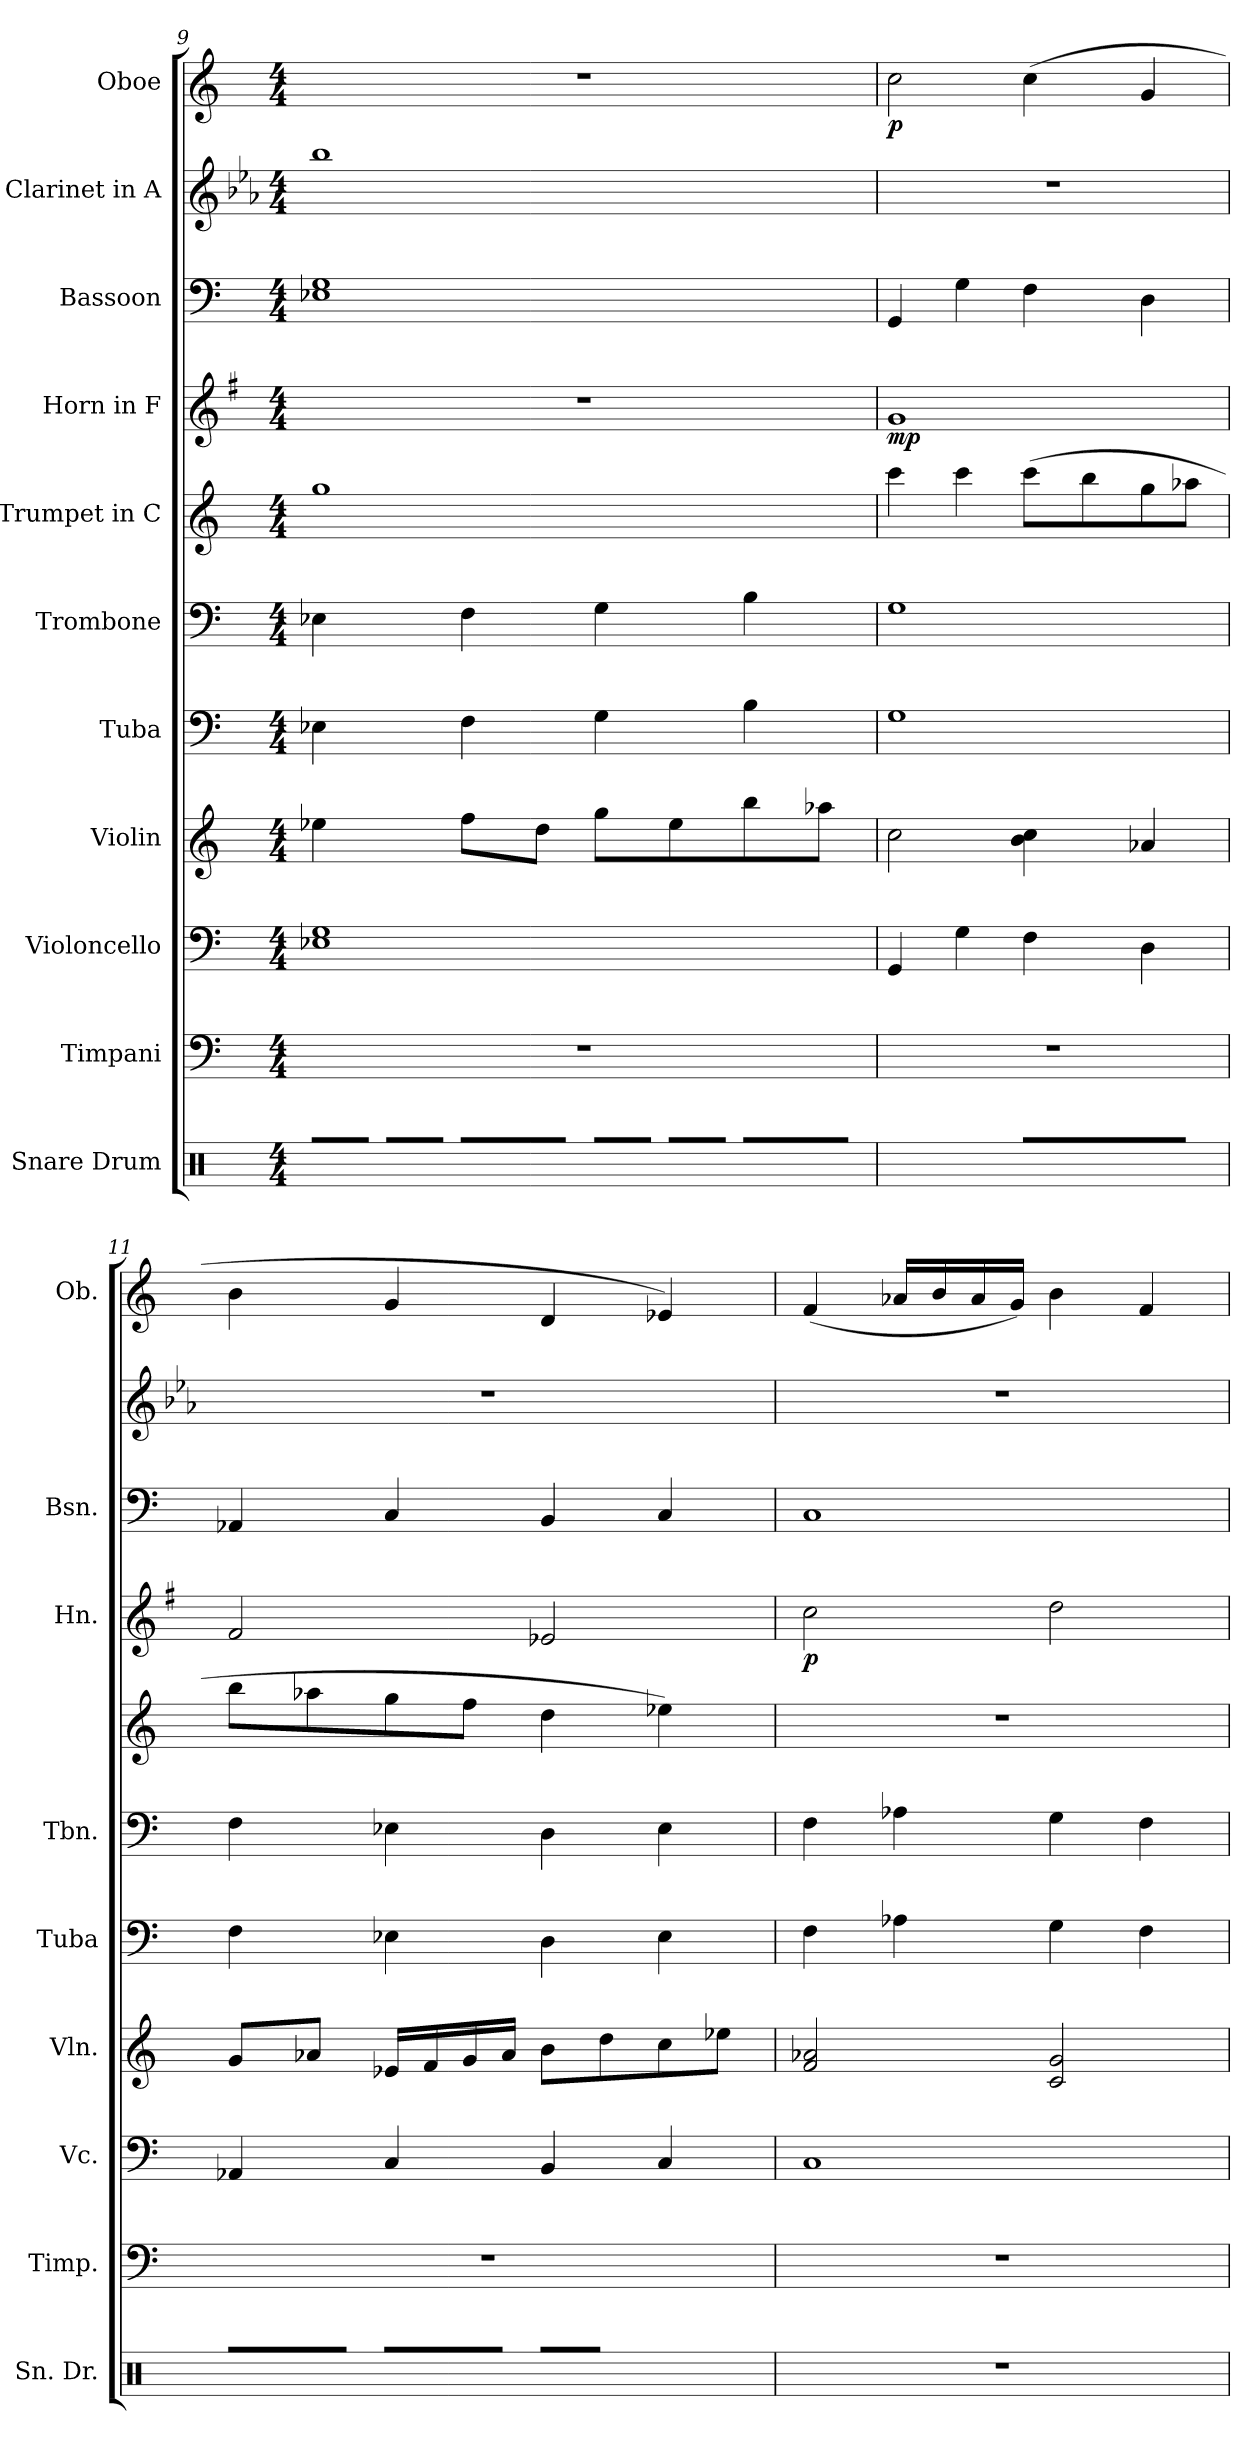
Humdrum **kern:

**kern	**kern	**kern	**kern	**kern	**kern	**kern	**kern	**dynam	**kern	**kern	**kern	**dynam
*part11	*part10	*part9	*part8	*part7	*part6	*part5	*part4	*part4	*part3	*part2	*part1	*part1
*staff11	*staff10	*staff9	*staff8	*staff7	*staff6	*staff5	*staff4	*staff4	*staff3	*staff2	*staff1	*staff1
*I"Snare Drum	*I"Timpani	*I"Violoncello	*I"Violin	*I"Tuba	*I"Trombone	*I"Trumpet in C	*I"Horn in F	*	*I"Bassoon	*I"Clarinet in A	*I"Oboe	*
*I'Sn. Dr.	*I'Timp.	*I'Vc.	*I'Vln.	*I'Tuba	*I'Tbn.	*	*I'Hn.	*	*I'Bsn.	*	*I'Ob.	*
*clefX	*clefF4	*clefF4	*clefG2	*clefF4	*clefF4	*clefG2	*clefG2	*	*clefF4	*clefG2	*clefG2	*
*	*	*	*	*	*	*	*ITrd4c7	*	*	*ITrd2c3	*	*
*k[]	*k[]	*k[]	*k[]	*k[]	*k[]	*k[]	*k[]	*	*k[]	*k[]	*k[]	*
*C:	*C:	*C:	*C:	*C:	*C:	*C:	*C:	*	*C:	*C:	*C:	*
*M4/4	*M4/4	*M4/4	*M4/4	*M4/4	*M4/4	*M4/4	*M4/4	*	*M4/4	*M4/4	*M4/4	*
=9	=9	=9	=9	=9	=9	=9	=9	=9	=9	=9	=9	=9
32R\LLL	1r	1E-X 1G	4ee-X\	4E-X\	4E-X\	1gg	1r	.	1E-X 1G	1gg	1r	.
32R\	.	.	.	.	.	.	.	.	.	.	.	.
32R\	.	.	.	.	.	.	.	.	.	.	.	.
32R\JJJ	.	.	.	.	.	.	.	.	.	.	.	.
32R\LLL	.	.	.	.	.	.	.	.	.	.	.	.
32R\	.	.	.	.	.	.	.	.	.	.	.	.
32R\	.	.	.	.	.	.	.	.	.	.	.	.
32R\JJJ	.	.	.	.	.	.	.	.	.	.	.	.
32R\LLL	.	.	8ff\L	4F\	4F\	.	.	.	.	.	.	.
32R\	.	.	.	.	.	.	.	.	.	.	.	.
32R\	.	.	.	.	.	.	.	.	.	.	.	.
32R\J	.	.	.	.	.	.	.	.	.	.	.	.
16R\	.	.	8dd\J	.	.	.	.	.	.	.	.	.
16R\JJ	.	.	.	.	.	.	.	.	.	.	.	.
32R\LLL	.	.	8gg\L	4G\	4G\	.	.	.	.	.	.	.
32R\	.	.	.	.	.	.	.	.	.	.	.	.
32R\	.	.	.	.	.	.	.	.	.	.	.	.
32R\JJJ	.	.	.	.	.	.	.	.	.	.	.	.
32R\LLL	.	.	8ee-\	.	.	.	.	.	.	.	.	.
32R\	.	.	.	.	.	.	.	.	.	.	.	.
32R\	.	.	.	.	.	.	.	.	.	.	.	.
32R\JJJ	.	.	.	.	.	.	.	.	.	.	.	.
32R\LLL	.	.	8bb\	4B\	4B\	.	.	.	.	.	.	.
32R\	.	.	.	.	.	.	.	.	.	.	.	.
32R\	.	.	.	.	.	.	.	.	.	.	.	.
32R\J	.	.	.	.	.	.	.	.	.	.	.	.
16R\	.	.	8aa-X\J	.	.	.	.	.	.	.	.	.
16R\JJ	.	.	.	.	.	.	.	.	.	.	.	.
!!LO:PB:g=z
=10	=10	=10	=10	=10	=10	=10	=10	=10	=10	=10	=10	=10
!	!	!	!	!	!	!	!	!LO:DY:b	!	!	!	!LO:DY:b
4R\	1r	4GG/	2cc\	1G	1G	4ccc\	1c	mp	4GG/	1r	2cc\	p
4R\	.	4G\	.	.	.	4ccc\	.	.	4G\	.	.	.
16R\LL	.	4F\	4b\ 4cc\	.	.	(8ccc\L	.	.	4F\	.	(4cc\	.
16R\	.	.	.	.	.	.	.	.	.	.	.	.
16R\	.	.	.	.	.	8bb\	.	.	.	.	.	.
16R\J	.	.	.	.	.	.	.	.	.	.	.	.
8R\	.	4D\	4a-X/	.	.	8gg\	.	.	4D\	.	4g/	.
8R\J	.	.	.	.	.	8aa-X\J	.	.	.	.	.	.
=11	=11	=11	=11	=11	=11	=11	=11	=11	=11	=11	=11	=11
16R\LL	1r	4AA-X/	8g/L	4F\	4F\	8bb\L	2B/	.	4AA-X/	1r	4b\	.
16R\	.	.	.	.	.	.	.	.	.	.	.	.
16R\	.	.	8a-X/J	.	.	8aa-X\	.	.	.	.	.	.
16R\JJ	.	.	.	.	.	.	.	.	.	.	.	.
16R\LL	.	4C/	16e-X/LL	4E-X\	4E-X\	8gg\	.	.	4C/	.	4g/	.
16R\	.	.	16f/	.	.	.	.	.	.	.	.	.
16R\	.	.	16g/	.	.	8ff\J	.	.	.	.	.	.
16R\JJ	.	.	16a-/JJ	.	.	.	.	.	.	.	.	.
8R\L	.	4BB/	8b\L	4D\	4D\	4dd\	2A-X/	.	4BB/	.	4d/	.
8R\J	.	.	8dd\	.	.	.	.	.	.	.	.	.
4R\	.	4C/	8cc\	4E-\	4E-\	4ee-X\)	.	.	4C/	.	4e-X/)	.
.	.	.	8ee-X\J	.	.	.	.	.	.	.	.	.
=12	=12	=12	=12	=12	=12	=12	=12	=12	=12	=12	=12	=12
!	!	!	!	!	!	!	!	!LO:DY:b	!	!	!	!
1r	1r	1C	2f/ 2a-X/	4F\	4F\	1r	2f\	p	1C	1r	(4f/	.
.	.	.	.	4A-X\	4A-X\	.	.	.	.	.	16a-X/LL	.
.	.	.	.	.	.	.	.	.	.	.	16b/	.
.	.	.	.	.	.	.	.	.	.	.	16a-/	.
.	.	.	.	.	.	.	.	.	.	.	16g/JJ)	.
.	.	.	2c/ 2g/	4G\	4G\	.	2g\	.	.	.	4b\	.
.	.	.	.	4F\	4F\	.	.	.	.	.	4f/	.
=	=	=	=	=	=	=	=	=	=	=	=	=
*-	*-	*-	*-	*-	*-	*-	*-	*-	*-	*-	*-	*-
